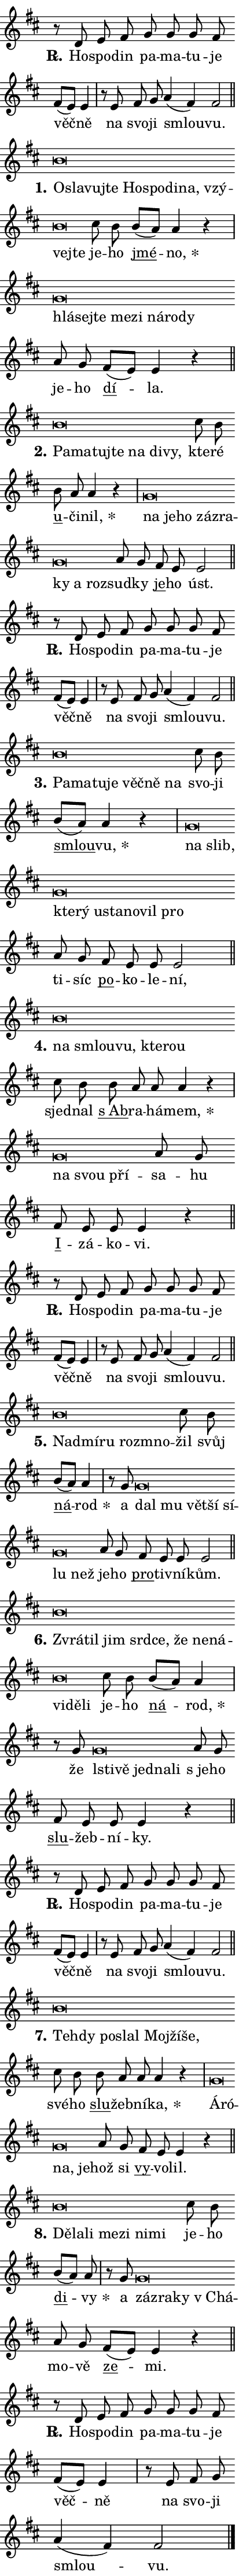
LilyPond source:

\version "2.24.0"
\header { tagline = "" }
\paper {
  indent = 0\cm
  top-margin = 0\cm
  right-margin = 0.13\cm % to fit lyric hyphens
  bottom-margin = 0\cm
  left-margin = 0\cm
  paper-width = 7\cm
  page-breaking = #ly:one-page-breaking
  system-system-spacing.basic-distance = #11
  score-system-spacing.basic-distance = #11
  ragged-last = ##f
}


%% Author: Thomas Morley
%% https://lists.gnu.org/archive/html/lilypond-user/2020-05/msg00002.html
#(define (line-position grob)
"Returns position of @var[grob} in current system:
   @code{'start}, if at first time-step
   @code{'end}, if at last time-step
   @code{'middle} otherwise
"
  (let* ((col (ly:item-get-column grob))
         (ln (ly:grob-object col 'left-neighbor))
         (rn (ly:grob-object col 'right-neighbor))
         (col-to-check-left (if (ly:grob? ln) ln col))
         (col-to-check-right (if (ly:grob? rn) rn col))
         (break-dir-left
           (and
             (ly:grob-property col-to-check-left 'non-musical #f)
             (ly:item-break-dir col-to-check-left)))
         (break-dir-right
           (and
             (ly:grob-property col-to-check-right 'non-musical #f)
             (ly:item-break-dir col-to-check-right))))
        (cond ((eqv? 1 break-dir-left) 'start)
              ((eqv? -1 break-dir-right) 'end)
              (else 'middle))))

#(define (tranparent-at-line-position vctor)
  (lambda (grob)
  "Relying on @code{line-position} select the relevant enry from @var{vctor}.
Used to determine transparency,"
    (case (line-position grob)
      ((end) (not (vector-ref vctor 0)))
      ((middle) (not (vector-ref vctor 1)))
      ((start) (not (vector-ref vctor 2))))))

noteHeadBreakVisibility =
#(define-music-function (break-visibility)(vector?)
"Makes @code{NoteHead}s transparent relying on @var{break-visibility}"
#{
  \override NoteHead.transparent =
    #(tranparent-at-line-position break-visibility)
#})

#(define delete-ledgers-for-transparent-note-heads
  (lambda (grob)
    "Reads whether a @code{NoteHead} is transparent.
If so this @code{NoteHead} is removed from @code{'note-heads} from
@var{grob}, which is supposed to be @code{LedgerLineSpanner}.
As a result ledgers are not printed for this @code{NoteHead}"
    (let* ((nhds-array (ly:grob-object grob 'note-heads))
           (nhds-list
             (if (ly:grob-array? nhds-array)
                 (ly:grob-array->list nhds-array)
                 '()))
           ;; Relies on the transparent-property being done before
           ;; Staff.LedgerLineSpanner.after-line-breaking is executed.
           ;; This is fragile ...
           (to-keep
             (remove
               (lambda (nhd)
                 (ly:grob-property nhd 'transparent #f))
               nhds-list)))
      ;; TODO find a better method to iterate over grob-arrays, similiar
      ;; to filter/remove etc for lists
      ;; For now rebuilt from scratch
      (set! (ly:grob-object grob 'note-heads)  '())
      (for-each
        (lambda (nhd)
          (ly:pointer-group-interface::add-grob grob 'note-heads nhd))
        to-keep))))

squashNotes = {
  \override NoteHead.X-extent = #'(-0.2 . 0.2)
  \override NoteHead.Y-extent = #'(-0.75 . 0)
  \override NoteHead.stencil =
    #(lambda (grob)
       (let ((pos (ly:grob-property grob 'staff-position)))
         (begin
           (if (< pos -7) (display "ERROR: Lower brevis then expected\n") (display ""))
           (if (<= pos -6) ly:text-interface::print ly:note-head::print))))
}
unSquashNotes = {
  \revert NoteHead.X-extent
  \revert NoteHead.Y-extent
  \revert NoteHead.stencil
}

hideNotes = \noteHeadBreakVisibility #begin-of-line-visible
unHideNotes = \noteHeadBreakVisibility #all-visible

% work-around for resetting accidentals
% https://lilypond.org/doc/v2.23/Documentation/notation/displaying-rhythms#unmetered-music
cadenzaMeasure = {
  \cadenzaOff
  \partial 1024 s1024
  \cadenzaOn
}

#(define-markup-command (accent layout props text) (markup?)
  "Underline accented syllable"
  (interpret-markup layout props
    #{\markup \override #'(offset . 4.3) \underline { #text }#}))

responsum = \markup \concat {
  "R" \hspace #-1.05 \path #0.1 #'((moveto 0 0.07) (lineto 0.9 0.8)) \hspace #0.05 "."
}

spaceSize = #0.6828661417322834 % exact space size for TeX Gyre Schola

\layout {
  \context {
    \Staff
    \remove "Time_signature_engraver"
    \override LedgerLineSpanner.after-line-breaking = #delete-ledgers-for-transparent-note-heads
  }
  \context {
    \Lyrics {
      \override LyricSpace.minimum-distance = \spaceSize
      \override LyricText.font-name = #"TeX Gyre Schola"
      \override LyricText.font-size = 1
      \override StanzaNumber.font-name = #"TeX Gyre Schola Bold"
      \override StanzaNumber.font-size = 1
    }
  }
  \context {
    \Score 
    \override NoteHead.text =
      #(lambda (grob) 
        (let ((pos (ly:grob-property grob 'staff-position)))
          #{\markup {
            \combine
              \halign #-0.55 \raise #(if (= pos -6) 0 0.5) \override #'(thickness . 2) \draw-line #'(3.2 . 0)
              \musicglyph "noteheads.sM1"
          }#}))
  }
}

% magnetic-lyrics.ily
%
%   written by
%     Jean Abou Samra <jean@abou-samra.fr>
%     Werner Lemberg <wl@gnu.org>
%
%   adapted by
%     Jiri Hon <jiri.hon@gmail.com>
%
% Version 2022-Apr-15

% https://www.mail-archive.com/lilypond-user@gnu.org/msg149350.html

#(define (Left_hyphen_pointer_engraver context)
   "Collect syllable-hyphen-syllable occurrences in lyrics and store
them in properties.  This engraver only looks to the left.  For
example, if the lyrics input is @code{foo -- bar}, it does the
following.

@itemize @bullet
@item
Set the @code{text} property of the @code{LyricHyphen} grob between
@q{foo} and @q{bar} to @code{foo}.

@item
Set the @code{left-hyphen} property of the @code{LyricText} grob with
text @q{foo} to the @code{LyricHyphen} grob between @q{foo} and
@q{bar}.
@end itemize

Use this auxiliary engraver in combination with the
@code{lyric-@/text::@/apply-@/magnetic-@/offset!} hook."
   (let ((hyphen #f)
         (text #f))
     (make-engraver
      (acknowledgers
       ((lyric-syllable-interface engraver grob source-engraver)
        (set! text grob)))
      (end-acknowledgers
       ((lyric-hyphen-interface engraver grob source-engraver)
        ;(when (not (grob::has-interface grob 'lyric-space-interface))
          (set! hyphen grob)));)
      ((stop-translation-timestep engraver)
       (when (and text hyphen)
         (ly:grob-set-object! text 'left-hyphen hyphen))
       (set! text #f)
       (set! hyphen #f)))))

#(define (lyric-text::apply-magnetic-offset! grob)
   "If the space between two syllables is less than the value in
property @code{LyricText@/.details@/.squash-threshold}, move the right
syllable to the left so that it gets concatenated with the left
syllable.

Use this function as a hook for
@code{LyricText@/.after-@/line-@/breaking} if the
@code{Left_@/hyphen_@/pointer_@/engraver} is active."
   (let ((hyphen (ly:grob-object grob 'left-hyphen #f)))
     (when hyphen
       (let ((left-text (ly:spanner-bound hyphen LEFT)))
         (when (grob::has-interface left-text 'lyric-syllable-interface)
           (let* ((common (ly:grob-common-refpoint grob left-text X))
                  (this-x-ext (ly:grob-extent grob common X))
                  (left-x-ext
                   (begin
                     ;; Trigger magnetism for left-text.
                     (ly:grob-property left-text 'after-line-breaking)
                     (ly:grob-extent left-text common X)))
                  ;; `delta` is the gap width between two syllables.
                  (delta (- (interval-start this-x-ext)
                            (interval-end left-x-ext)))
                  (details (ly:grob-property grob 'details))
                  (threshold (assoc-get 'squash-threshold details 0.2)))
             (when (< delta threshold)
               (let* (;; We have to manipulate the input text so that
                      ;; ligatures crossing syllable boundaries are not
                      ;; disabled.  For languages based on the Latin
                      ;; script this is essentially a beautification.
                      ;; However, for non-Western scripts it can be a
                      ;; necessity.
                      (lt (ly:grob-property left-text 'text))
                      (rt (ly:grob-property grob 'text))
                      (is-space (grob::has-interface hyphen 'lyric-space-interface))
                      (space (if is-space " " ""))
                      (extra-delta (if is-space spaceSize 0))
                      ;; Append new syllable.
                      (ltrt-space (if (and (string? lt) (string? rt))
                                (string-append lt space rt)
                                (make-concat-markup (list lt space rt))))
                      ;; Right-align `ltrt` to the right side.
                      (ltrt-space-markup (grob-interpret-markup
                               grob
                               (make-translate-markup
                                (cons (interval-length this-x-ext) 0)
                                (make-right-align-markup ltrt-space)))))
                 (begin
                   ;; Don't print `left-text`.
                   (ly:grob-set-property! left-text 'stencil #f)
                   ;; Set text and stencil (which holds all collected
                   ;; syllables so far) and shift it to the left.
                   (ly:grob-set-property! grob 'text ltrt-space)
                   (ly:grob-set-property! grob 'stencil ltrt-space-markup)
                   (ly:grob-translate-axis! grob (- (- delta extra-delta)) X))))))))))


#(define (lyric-hyphen::displace-bounds-first grob)
   ;; Make very sure this callback isn't triggered too early.
   (let ((left (ly:spanner-bound grob LEFT))
         (right (ly:spanner-bound grob RIGHT)))
     (ly:grob-property left 'after-line-breaking)
     (ly:grob-property right 'after-line-breaking)
     (ly:lyric-hyphen::print grob)))

squashThreshold = #0.4

\layout {
  \context {
    \Lyrics
    \consists #Left_hyphen_pointer_engraver
    \override LyricText.after-line-breaking =
      #lyric-text::apply-magnetic-offset!
    \override LyricHyphen.stencil = #lyric-hyphen::displace-bounds-first
    \override LyricText.details.squash-threshold = \squashThreshold
    \override LyricHyphen.minimum-distance = 0
    \override LyricHyphen.minimum-length = \squashThreshold
  }
}

squashText = \override LyricText.details.squash-threshold = 9999
unSquashText = \override LyricText.details.squash-threshold = \squashThreshold

leftText = \override LyricText.self-alignment-X = #LEFT
unLeftText = \revert LyricText.self-alignment-X

starOffset = #(lambda (grob) 
                (let ((x_offset (ly:self-alignment-interface::aligned-on-x-parent grob)))
                  (if (= x_offset 0) 0 (+ x_offset 1.2))))

star = #(define-music-function (syllable)(string?)
"Append star separator at the end of a syllable"
#{
  \once \override LyricText.X-offset = #starOffset
  \lyricmode { \markup {
    #syllable
    \override #'((font-name . "TeX Gyre Schola Bold")) \hspace #0.2 \lower #0.65 \larger "*"
  } }
#})

starAccent = #(define-music-function (syllable)(string?)
"Append star separator at the end of a syllable and make accent"
#{
  \once \override LyricText.X-offset = #starOffset
  \lyricmode { \markup {
    \accent #syllable
    \override #'((font-name . "TeX Gyre Schola Bold")) \hspace #0.2 \lower #0.65 \larger "*"
  } }
#})

breath = #(define-music-function (syllable)(string?)
"Append breathing indicator at the end of a syllable"
#{
  \lyricmode { \markup { #syllable "+" } }
#})

optionalBreath = #(define-music-function (syllable)(string?)
"Append optional breathing indicator at the end of a syllable"
#{
  \lyricmode { \markup { #syllable "(+)" } }
#})


\score {
    <<
        \new Voice = "melody" { \cadenzaOn \key d \major \relative { r8 d' e fis g g g fis \bar "" fis[( e)] e4 \cadenzaMeasure \bar "|" r8 e fis g \bar "" a4( fis) fis2 \cadenzaMeasure \bar "||" \break } }
        \new Lyrics \lyricsto "melody" { \lyricmode { \set stanza = \responsum
Ho -- spo -- din pa -- ma -- tu -- je věč -- ně na svo -- ji smlou -- vu. } }
    >>
    \layout {}
}

\score {
    <<
        \new Voice = "melody" { \cadenzaOn \key d \major \relative { \squashNotes b'\breve*1/16 \hideNotes \breve*1/16 \bar "" \breve*1/16 \bar "" \breve*1/16 \bar "" \breve*1/16 \bar "" \breve*1/16 \bar "" \breve*1/16 \bar "" \breve*1/16 \bar "" \breve*1/16 \bar "" \breve*1/16 \breve*1/16 \bar "" \unHideNotes \unSquashNotes cis8 b \bar "" b[( a)] a4 r \cadenzaMeasure \bar "|" \squashNotes g\breve*1/16 \hideNotes \breve*1/16 \bar "" \breve*1/16 \bar "" \breve*1/16 \bar "" \breve*1/16 \bar "" \breve*1/16 \bar "" \breve*1/16 \breve*1/16 \bar "" \unHideNotes \unSquashNotes a8 g \bar "" fis[( e)] e4 r \cadenzaMeasure \bar "||" \break } }
        \new Lyrics \lyricsto "melody" { \lyricmode { \set stanza = "1."
\leftText O -- \squashText sla -- vuj -- te Ho -- spo -- di -- na, vzý -- vej -- te \unLeftText \unSquashText je -- ho \markup \accent jmé -- \star no, \leftText hlá -- \squashText sej -- te me -- zi ná -- ro -- dy \unLeftText \unSquashText je -- ho \markup \accent dí -- la. } }
    >>
    \layout {}
}

\score {
    <<
        \new Voice = "melody" { \cadenzaOn \key d \major \relative { \squashNotes b'\breve*1/16 \hideNotes \breve*1/16 \bar "" \breve*1/16 \bar "" \breve*1/16 \bar "" \breve*1/16 \bar "" \breve*1/16 \breve*1/16 \bar "" \unHideNotes \unSquashNotes cis8 b \bar "" b a a4 r \cadenzaMeasure \bar "|" \squashNotes g\breve*1/16 \hideNotes \breve*1/16 \bar "" \breve*1/16 \bar "" \breve*1/16 \bar "" \breve*1/16 \bar "" \breve*1/16 \bar "" \breve*1/16 \breve*1/16 \bar "" \unHideNotes \unSquashNotes a8 g \bar "" fis e e2 \cadenzaMeasure \bar "||" \break } }
        \new Lyrics \lyricsto "melody" { \lyricmode { \set stanza = "2."
\leftText Pa -- \squashText ma -- tuj -- te na di -- vy, \unLeftText \unSquashText kte -- ré \markup \accent u -- či -- \star nil, \leftText na \squashText je -- ho zá -- zra -- ky a roz -- \unLeftText \unSquashText sud -- ky \markup \accent je -- ho úst. } }
    >>
    \layout {}
}

\score {
    <<
        \new Voice = "melody" { \cadenzaOn \key d \major \relative { r8 d' e fis g g g fis \bar "" fis[( e)] e4 \cadenzaMeasure \bar "|" r8 e fis g \bar "" a4( fis) fis2 \cadenzaMeasure \bar "||" \break } }
        \new Lyrics \lyricsto "melody" { \lyricmode { \set stanza = \responsum
Ho -- spo -- din pa -- ma -- tu -- je věč -- ně na svo -- ji smlou -- vu. } }
    >>
    \layout {}
}

\score {
    <<
        \new Voice = "melody" { \cadenzaOn \key d \major \relative { \squashNotes b'\breve*1/16 \hideNotes \breve*1/16 \bar "" \breve*1/16 \bar "" \breve*1/16 \bar "" \breve*1/16 \bar "" \breve*1/16 \breve*1/16 \bar "" \unHideNotes \unSquashNotes cis8 b \bar "" b[( a)] a4 r \cadenzaMeasure \bar "|" \squashNotes g\breve*1/16 \hideNotes \breve*1/16 \bar "" \breve*1/16 \bar "" \breve*1/16 \bar "" \breve*1/16 \bar "" \breve*1/16 \bar "" \breve*1/16 \bar "" \breve*1/16 \breve*1/16 \bar "" \unHideNotes \unSquashNotes a8 g \bar "" fis e e e2 \cadenzaMeasure \bar "||" \break } }
        \new Lyrics \lyricsto "melody" { \lyricmode { \set stanza = "3."
\leftText Pa -- \squashText ma -- tu -- je věč -- ně na \unLeftText \unSquashText svo -- ji \markup \accent smlou -- \star vu, \leftText na \squashText slib, kte -- rý u -- sta -- no -- vil pro \unLeftText \unSquashText ti -- síc \markup \accent po -- ko -- le -- ní, } }
    >>
    \layout {}
}

\score {
    <<
        \new Voice = "melody" { \cadenzaOn \key d \major \relative { \squashNotes b'\breve*1/16 \hideNotes \breve*1/16 \bar "" \breve*1/16 \bar "" \breve*1/16 \breve*1/16 \bar "" \unHideNotes \unSquashNotes cis8 b \bar "" b a a a4 r \cadenzaMeasure \bar "|" \squashNotes g\breve*1/16 \hideNotes \breve*1/16 \breve*1/16 \bar "" \unHideNotes \unSquashNotes a8 g \bar "" fis e e e4 r \cadenzaMeasure \bar "||" \break } }
        \new Lyrics \lyricsto "melody" { \lyricmode { \set stanza = "4."
\leftText na \squashText smlou -- vu, kte -- rou \unLeftText \unSquashText sjed -- nal \markup \accent "s Ab" -- ra -- há -- \star mem, \leftText na \squashText svou pří -- \unLeftText \unSquashText sa -- hu \markup \accent I -- zá -- ko -- vi. } }
    >>
    \layout {}
}

\score {
    <<
        \new Voice = "melody" { \cadenzaOn \key d \major \relative { r8 d' e fis g g g fis \bar "" fis[( e)] e4 \cadenzaMeasure \bar "|" r8 e fis g \bar "" a4( fis) fis2 \cadenzaMeasure \bar "||" \break } }
        \new Lyrics \lyricsto "melody" { \lyricmode { \set stanza = \responsum
Ho -- spo -- din pa -- ma -- tu -- je věč -- ně na svo -- ji smlou -- vu. } }
    >>
    \layout {}
}

\score {
    <<
        \new Voice = "melody" { \cadenzaOn \key d \major \relative { \squashNotes b'\breve*1/16 \hideNotes \breve*1/16 \bar "" \breve*1/16 \bar "" \breve*1/16 \breve*1/16 \bar "" \unHideNotes \unSquashNotes cis8 b \bar "" b[( a)] a4 \cadenzaMeasure \bar "|" r8 g8 \squashNotes g\breve*1/16 \hideNotes \breve*1/16 \bar "" \breve*1/16 \bar "" \breve*1/16 \bar "" \breve*1/16 \bar "" \breve*1/16 \breve*1/16 \bar "" \unHideNotes \unSquashNotes a8 g \bar "" fis e e e2 \cadenzaMeasure \bar "||" \break } }
        \new Lyrics \lyricsto "melody" { \lyricmode { \set stanza = "5."
\leftText Nad -- \squashText mí -- ru roz -- mno -- \unLeftText \unSquashText žil svůj \markup \accent ná -- \star rod a \leftText dal \squashText mu vět -- ší sí -- lu než \unLeftText \unSquashText je -- ho \markup \accent pro -- tiv -- ní -- kům. } }
    >>
    \layout {}
}

\score {
    <<
        \new Voice = "melody" { \cadenzaOn \key d \major \relative { \squashNotes b'\breve*1/16 \hideNotes \breve*1/16 \bar "" \breve*1/16 \bar "" \breve*1/16 \bar "" \breve*1/16 \bar "" \breve*1/16 \bar "" \breve*1/16 \bar "" \breve*1/16 \bar "" \breve*1/16 \bar "" \breve*1/16 \breve*1/16 \bar "" \unHideNotes \unSquashNotes cis8 b \bar "" b[( a)] a4 \cadenzaMeasure \bar "|" r8 g8 \squashNotes g\breve*1/16 \hideNotes \breve*1/16 \bar "" \breve*1/16 \bar "" \breve*1/16 \breve*1/16 \bar "" \unHideNotes \unSquashNotes a8 g \bar "" fis e e e4 r \cadenzaMeasure \bar "||" \break } }
        \new Lyrics \lyricsto "melody" { \lyricmode { \set stanza = "6."
\leftText Zvrá -- \squashText til jim srd -- ce, že ne -- ná -- vi -- dě -- li \unLeftText \unSquashText je -- ho \markup \accent ná -- \star rod, že \leftText lsti -- \squashText vě jed -- na -- li \unLeftText \unSquashText "s je" -- ho \markup \accent slu -- žeb -- ní -- ky. } }
    >>
    \layout {}
}

\score {
    <<
        \new Voice = "melody" { \cadenzaOn \key d \major \relative { r8 d' e fis g g g fis \bar "" fis[( e)] e4 \cadenzaMeasure \bar "|" r8 e fis g \bar "" a4( fis) fis2 \cadenzaMeasure \bar "||" \break } }
        \new Lyrics \lyricsto "melody" { \lyricmode { \set stanza = \responsum
Ho -- spo -- din pa -- ma -- tu -- je věč -- ně na svo -- ji smlou -- vu. } }
    >>
    \layout {}
}

\score {
    <<
        \new Voice = "melody" { \cadenzaOn \key d \major \relative { \squashNotes b'\breve*1/16 \hideNotes \breve*1/16 \bar "" \breve*1/16 \bar "" \breve*1/16 \bar "" \breve*1/16 \bar "" \breve*1/16 \breve*1/16 \bar "" \unHideNotes \unSquashNotes cis8 b \bar "" b a a a4 r \cadenzaMeasure \bar "|" \squashNotes g\breve*1/16 \hideNotes \breve*1/16 \bar "" \breve*1/16 \breve*1/16 \bar "" \unHideNotes \unSquashNotes a8 g \bar "" fis e e4 r \cadenzaMeasure \bar "||" \break } }
        \new Lyrics \lyricsto "melody" { \lyricmode { \set stanza = "7."
\leftText Teh -- \squashText dy po -- slal Moj -- ží -- še, \unLeftText \unSquashText své -- ho \markup \accent slu -- žeb -- ní -- \star ka, \leftText Á -- \squashText ró -- na, je -- \unLeftText \unSquashText hož si \markup \accent vy -- vo -- lil. } }
    >>
    \layout {}
}

\score {
    <<
        \new Voice = "melody" { \cadenzaOn \key d \major \relative { \squashNotes b'\breve*1/16 \hideNotes \breve*1/16 \bar "" \breve*1/16 \bar "" \breve*1/16 \bar "" \breve*1/16 \bar "" \breve*1/16 \breve*1/16 \bar "" \unHideNotes \unSquashNotes cis8 b \bar "" b[( a)] a \cadenzaMeasure \bar "|" r8 g8 \squashNotes g\breve*1/16 \hideNotes \breve*1/16 \bar "" \breve*1/16 \breve*1/16 \bar "" \unHideNotes \unSquashNotes a8 g \bar "" fis[( e)] e4 r \cadenzaMeasure \bar "||" \break } }
        \new Lyrics \lyricsto "melody" { \lyricmode { \set stanza = "8."
\leftText Dě -- \squashText la -- li me -- zi ni -- mi \unLeftText \unSquashText je -- ho \markup \accent di -- \star vy a \leftText zá -- \squashText zra -- ky "v Chá" -- \unLeftText \unSquashText mo -- vě \markup \accent ze -- mi. } }
    >>
    \layout {}
}

\score {
    <<
        \new Voice = "melody" { \cadenzaOn \key d \major \relative { r8 d' e fis g g g fis \bar "" fis[( e)] e4 \cadenzaMeasure \bar "|" r8 e fis g \bar "" a4( fis) fis2 \cadenzaMeasure \bar "||" \break } \bar "|." }
        \new Lyrics \lyricsto "melody" { \lyricmode { \set stanza = \responsum
Ho -- spo -- din pa -- ma -- tu -- je věč -- ně na svo -- ji smlou -- vu. } }
    >>
    \layout {}
}
